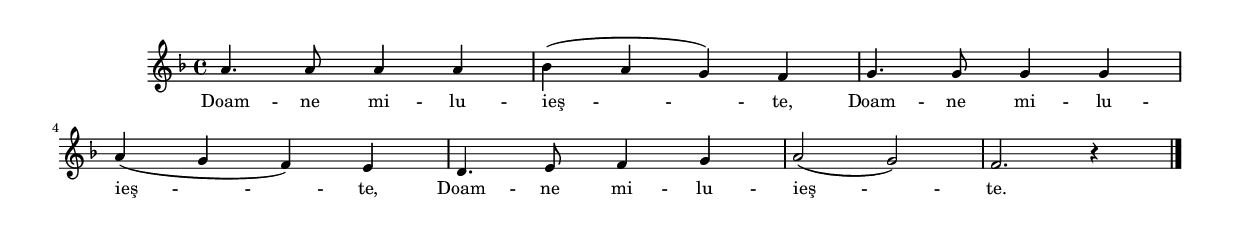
\version "2.12.0"
\include "defines.ly"
\include "preamble.ly"

global = {
  \globalPreamble
  \key f \major
}

monoWords = \lyricmode {
  Doam -- ne mi -- lu -- ieş -- te,
  Doam -- ne mi -- lu -- ieş -- te,
  Doam -- ne mi -- lu -- ieş -- te.
}

monoMusic = \relative {
  a'4. a8 a4 a4
  bes4( a4 g4) f4
  g4. g8 g4 g4
  a4( g4 f4) e4
  d4. e8 f4 g4
  a2( g2)
  f2. r4 \bar "|."
}

\version "2.10.10"
myScore = \new Score \with {
  \override SpacingSpanner #'shortest-duration-space = #myNoteSpacing
} <<
  \new Staff { \global \monoMusic }
  \addlyrics { \monoWords }
>>

\score {
  \myScore
  \layout { }
  \midi {
    \midiTempo
    \context {
      \Voice
      \remove "Dynamic_performer"
    }
  }
}

